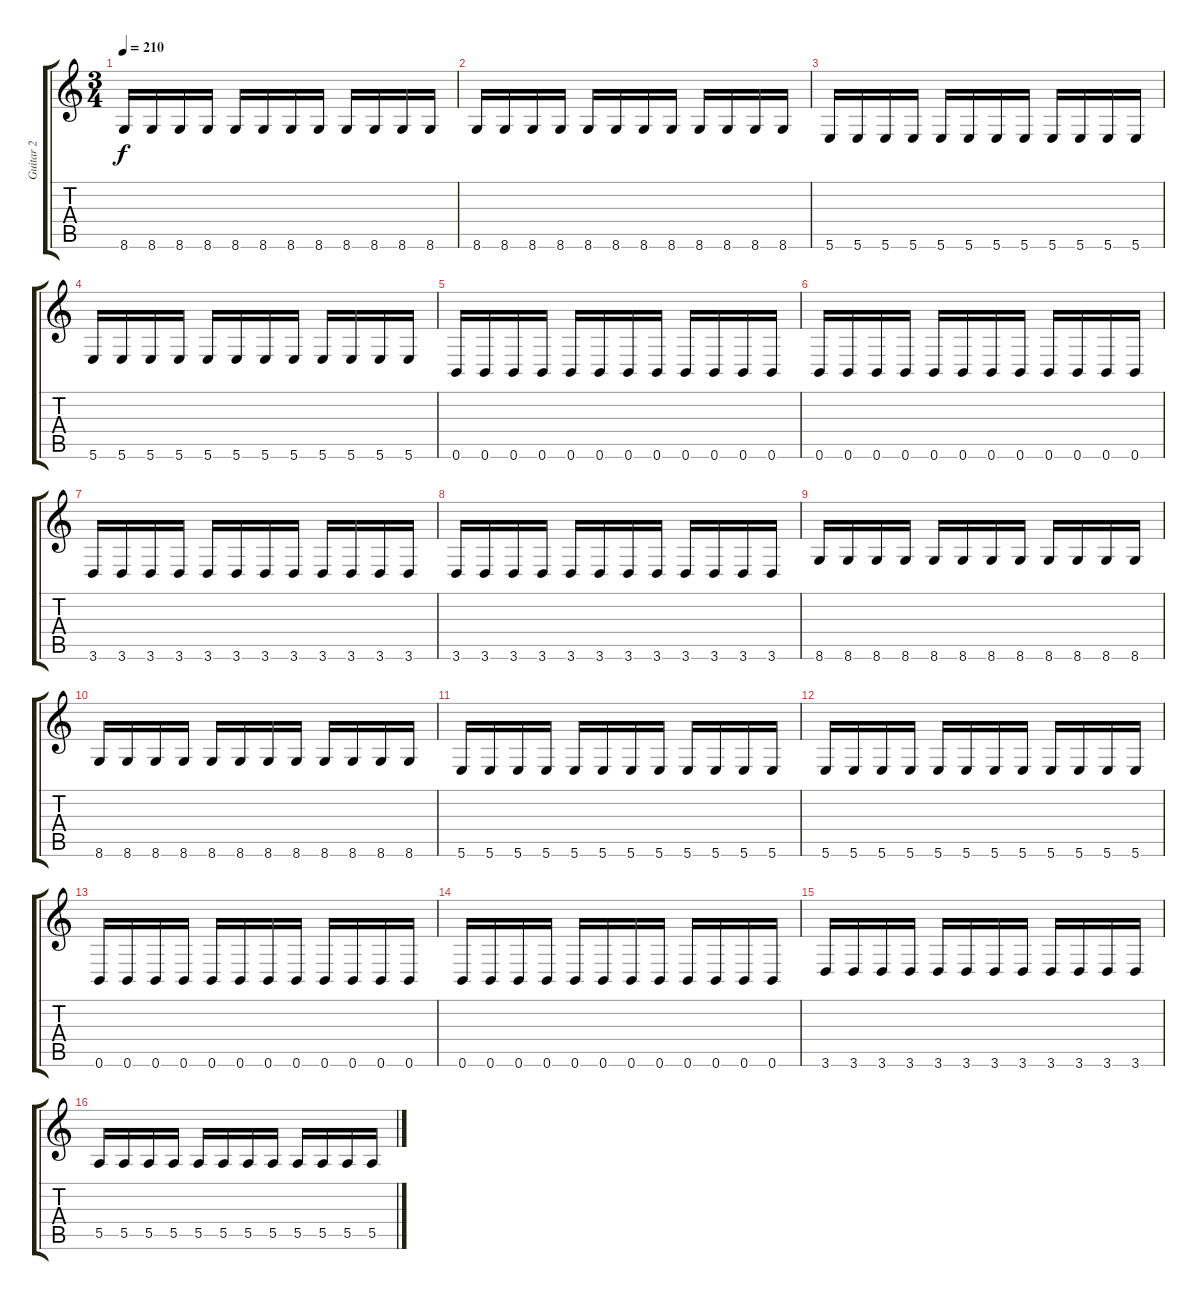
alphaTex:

\track ("Guitar 2" "Guitar 2") {instrument distortionguitar}
\staff {score tabs}
\tuning (B3 Gb3 D3 A2 E2 B1) {hide}
\ts (3 4)
\tempo 210
\clef g2
\ks c
8.6.16{dy f balance 0} 8.6.16 8.6.16 8.6.16 8.6.16 8.6.16 8.6.16 8.6.16 8.6.16 8.6.16 8.6.16 8.6.16 |
8.6.16 8.6.16 8.6.16 8.6.16 8.6.16 8.6.16 8.6.16 8.6.16 8.6.16 8.6.16 8.6.16 8.6.16 |
5.6.16 5.6.16 5.6.16 5.6.16 5.6.16 5.6.16 5.6.16 5.6.16 5.6.16 5.6.16 5.6.16 5.6.16 |
5.6.16 5.6.16 5.6.16 5.6.16 5.6.16 5.6.16 5.6.16 5.6.16 5.6.16 5.6.16 5.6.16 5.6.16 |
0.6.16 0.6.16 0.6.16 0.6.16 0.6.16 0.6.16 0.6.16 0.6.16 0.6.16 0.6.16 0.6.16 0.6.16 |
0.6.16 0.6.16 0.6.16 0.6.16 0.6.16 0.6.16 0.6.16 0.6.16 0.6.16 0.6.16 0.6.16 0.6.16 |
3.6.16 3.6.16 3.6.16 3.6.16 3.6.16 3.6.16 3.6.16 3.6.16 3.6.16 3.6.16 3.6.16 3.6.16 |
3.6.16 3.6.16 3.6.16 3.6.16 3.6.16 3.6.16 3.6.16 3.6.16 3.6.16 3.6.16 3.6.16 3.6.16 |
8.6.16 8.6.16 8.6.16 8.6.16 8.6.16 8.6.16 8.6.16 8.6.16 8.6.16 8.6.16 8.6.16 8.6.16 |
8.6.16 8.6.16 8.6.16 8.6.16 8.6.16 8.6.16 8.6.16 8.6.16 8.6.16 8.6.16 8.6.16 8.6.16 |
5.6.16 5.6.16 5.6.16 5.6.16 5.6.16 5.6.16 5.6.16 5.6.16 5.6.16 5.6.16 5.6.16 5.6.16 |
5.6.16 5.6.16 5.6.16 5.6.16 5.6.16 5.6.16 5.6.16 5.6.16 5.6.16 5.6.16 5.6.16 5.6.16 |
0.6.16 0.6.16 0.6.16 0.6.16 0.6.16 0.6.16 0.6.16 0.6.16 0.6.16 0.6.16 0.6.16 0.6.16 |
0.6.16 0.6.16 0.6.16 0.6.16 0.6.16 0.6.16 0.6.16 0.6.16 0.6.16 0.6.16 0.6.16 0.6.16 |
3.6.16 3.6.16 3.6.16 3.6.16 3.6.16 3.6.16 3.6.16 3.6.16 3.6.16 3.6.16 3.6.16 3.6.16 |
5.5.16 5.5.16 5.5.16 5.5.16 5.5.16 5.5.16 5.5.16 5.5.16 5.5.16 5.5.16 5.5.16 5.5.16
